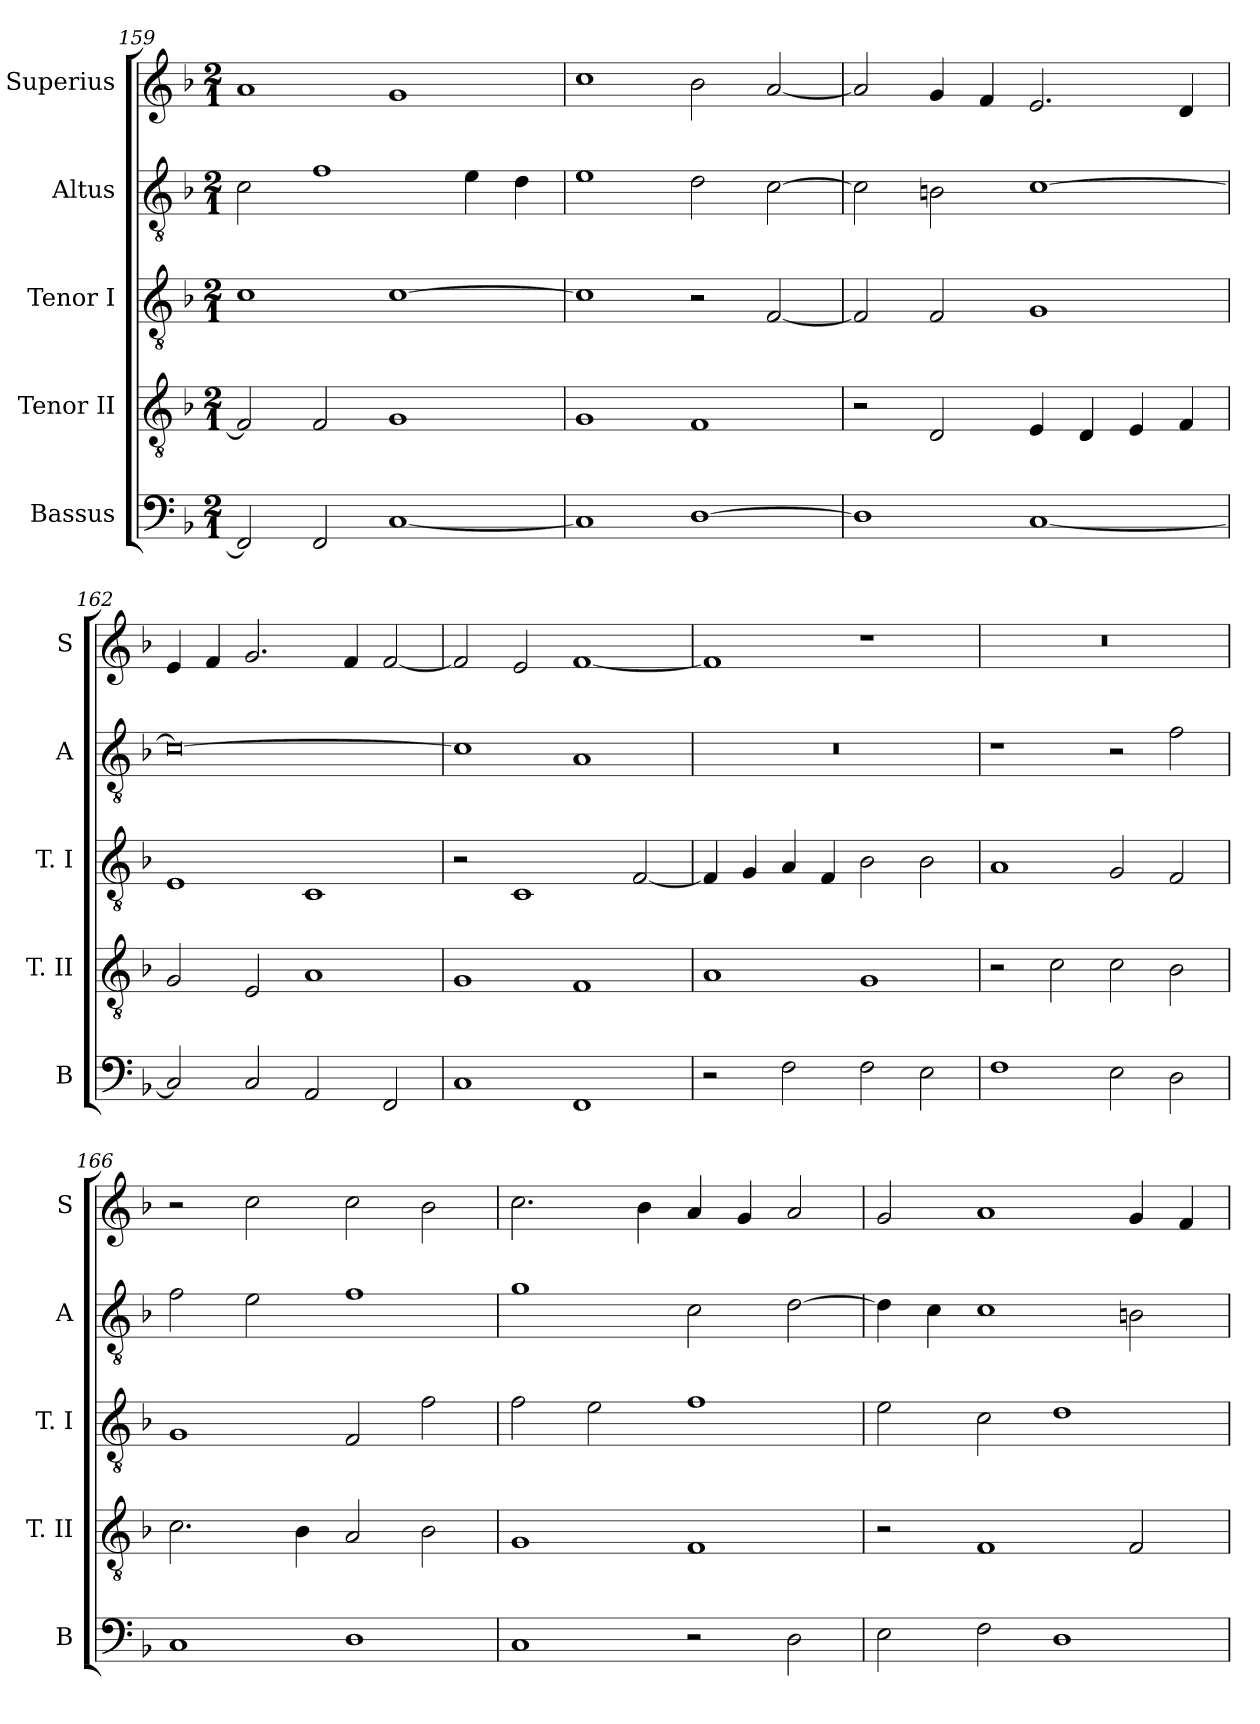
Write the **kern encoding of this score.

**kern	**kern	**kern	**kern	**kern
*part5	*part4	*part3	*part2	*part1
*staff5	*staff4	*staff3	*staff2	*staff1
*I"Bassus	*I"Tenor II	*I"Tenor I	*I"Altus	*I"Superius
*I'B	*I'T. II	*I'T. I	*I'A	*I'S
*clefF4	*clefGv2	*clefGv2	*clefGv2	*clefG2
*k[b-]	*k[b-]	*k[b-]	*k[b-]	*k[b-]
*F:	*F:	*F:	*F:	*F:
*M2/1	*M2/1	*M2/1	*M2/1	*M2/1
=159	=159	=159	=159	=159
2FF]	2F]	1c	2c	1a
2FF	2F	.	1f	.
[1C	1G	[1c	.	1g
.	.	.	4e	.
.	.	.	4d	.
=160	=160	=160	=160	=160
1C]	1G	1c]	1e	1cc
[1D	1F	2r	2d	2b-
.	.	[2F	[2c	[2a
=161	=161	=161	=161	=161
1D]	2r	2F]	2c]	2a]
.	2D	2F	2Bn	4g
.	.	.	.	4f
[1C	4E	1G	[1c	2.e
.	4D	.	.	.
.	4E	.	.	.
.	4F	.	.	4d
=162	=162	=162	=162	=162
2C]	2G	1E	0c_	4e
.	.	.	.	4f
2C	2E	.	.	2.g
2AA	1A	1C	.	.
.	.	.	.	4f
2FF	.	.	.	[2f
=163	=163	=163	=163	=163
1C	1G	2r	1c]	2f]
.	.	1C	.	2e
1FF	1F	.	1A	[1f
.	.	[2F	.	.
=164	=164	=164	=164	=164
2r	1A	4F]	0r	1f]
.	.	4G	.	.
2F	.	4A	.	.
.	.	4F	.	.
2F	1G	2B-	.	1r
2E	.	2B-	.	.
=165	=165	=165	=165	=165
1F	2r	1A	1r	0r
.	2c	.	.	.
2E	2c	2G	2r	.
2D	2B-	2F	2f	.
=166	=166	=166	=166	=166
1C	2.c	1G	2f	2r
.	.	.	2e	2cc
.	4B-	.	.	.
1D	2A	2F	1f	2cc
.	2B-	2f	.	2b-
=167	=167	=167	=167	=167
1C	1G	2f	1g	2.cc
.	.	2e	.	.
.	.	.	.	4b-
2r	1F	1f	2c	4a
.	.	.	.	4g
2D	.	.	[2d	2a
=168	=168	=168	=168	=168
2E	2r	2e	4d]	2g
.	.	.	4c	.
2F	1F	2c	1c	1a
1D	.	1d	.	.
.	2F	.	2Bn	4g
.	.	.	.	4f
=	=	=	=	=
*-	*-	*-	*-	*-
